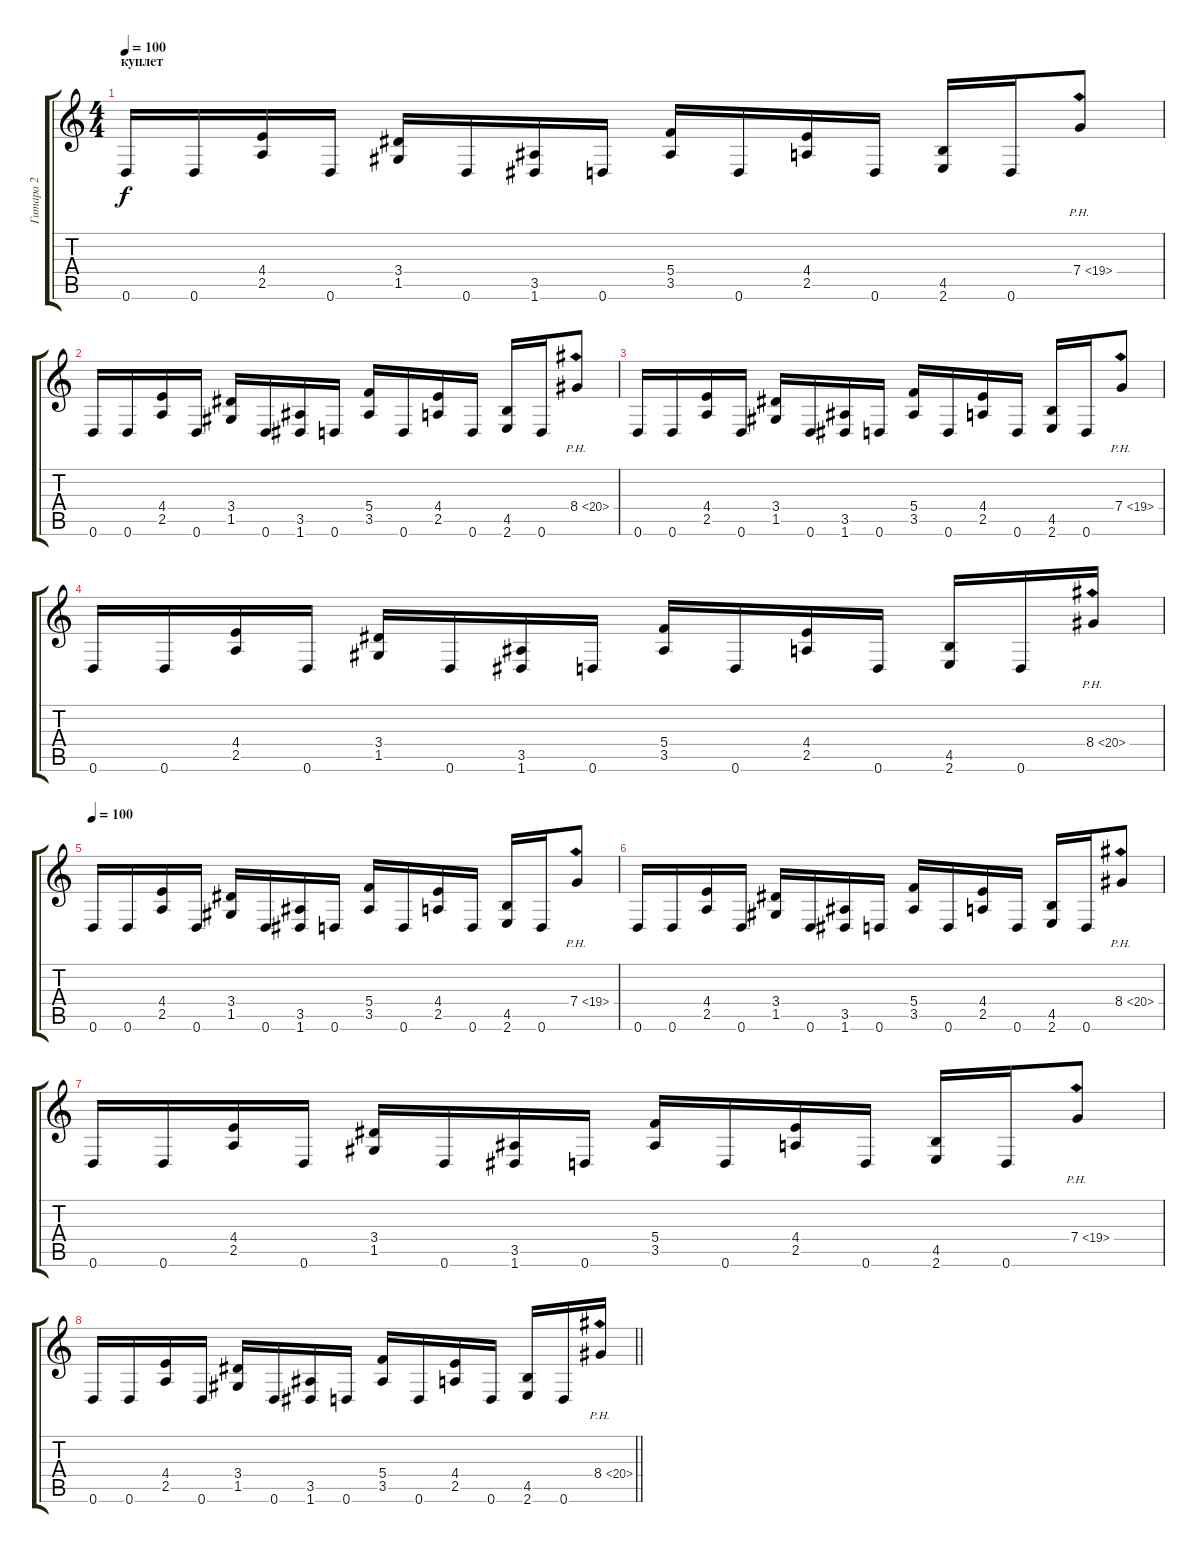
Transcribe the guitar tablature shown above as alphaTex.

\track ("Гитара 2" "Гитара 2") {instrument overdrivenguitar}
\staff {score tabs}
\tuning (D4 A3 F3 C3 G2 D2) {hide}
\ts (4 4)
\section ("" "куплет ")
\tempo 100
\clef g2
\ks c
0.6.16{dy f} 0.6.16 (4.4 2.5).16 0.6.16 (3.4 1.5).16 0.6.16 (3.5 1.6).16 0.6.16 (5.4 3.5).16 0.6.16 (4.4 2.5).16 0.6.16 (4.5 2.6).16 0.6.16 7.4{ph 12}.8 |
0.6.16 0.6.16 (4.4 2.5).16 0.6.16 (3.4 1.5).16 0.6.16 (3.5 1.6).16 0.6.16 (5.4 3.5).16 0.6.16 (4.4 2.5).16 0.6.16 (4.5 2.6).16 0.6.16 8.4{ph 12}.8 |
0.6.16 0.6.16 (4.4 2.5).16 0.6.16 (3.4 1.5).16 0.6.16 (3.5 1.6).16 0.6.16 (5.4 3.5).16 0.6.16 (4.4 2.5).16 0.6.16 (4.5 2.6).16 0.6.16 7.4{ph 12}.8 |
0.6.16 0.6.16 (4.4 2.5).16 0.6.16 (3.4 1.5).16 0.6.16 (3.5 1.6).16 0.6.16 (5.4 3.5).16 0.6.16 (4.4 2.5).16 0.6.16 (4.5 2.6).16 0.6.16 8.4{ph 12}.16 |
\tempo 100
0.6.16 0.6.16 (4.4 2.5).16 0.6.16 (3.4 1.5).16 0.6.16 (3.5 1.6).16 0.6.16 (5.4 3.5).16 0.6.16 (4.4 2.5).16 0.6.16 (4.5 2.6).16 0.6.16 7.4{ph 12}.8 |
0.6.16 0.6.16 (4.4 2.5).16 0.6.16 (3.4 1.5).16 0.6.16 (3.5 1.6).16 0.6.16 (5.4 3.5).16 0.6.16 (4.4 2.5).16 0.6.16 (4.5 2.6).16 0.6.16 8.4{ph 12}.8 |
0.6.16 0.6.16 (4.4 2.5).16 0.6.16 (3.4 1.5).16 0.6.16 (3.5 1.6).16 0.6.16 (5.4 3.5).16 0.6.16 (4.4 2.5).16 0.6.16 (4.5 2.6).16 0.6.16 7.4{ph 12}.8 |
\barLineRight lightlight
0.6.16 0.6.16 (4.4 2.5).16 0.6.16 (3.4 1.5).16 0.6.16 (3.5 1.6).16 0.6.16 (5.4 3.5).16 0.6.16 (4.4 2.5).16 0.6.16 (4.5 2.6).16 0.6.16 8.4{ph 12}.16
